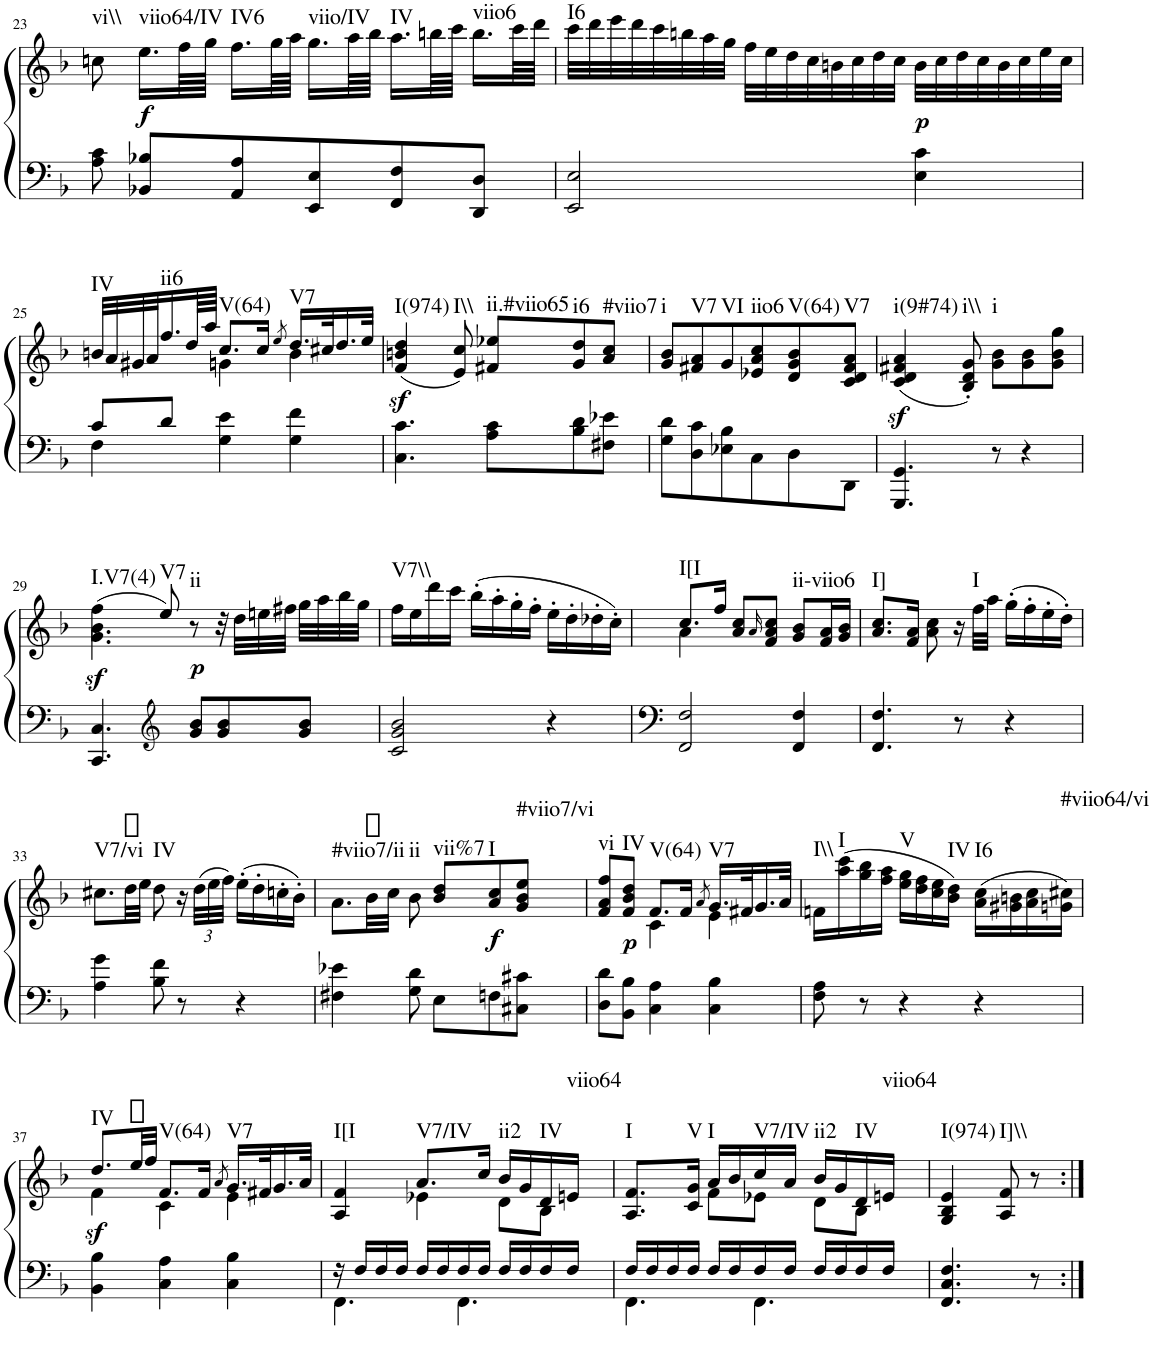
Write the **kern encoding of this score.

**kern	**kern	**dynam	**harte
*part1	*part1	*part1	*part1
*staff2	*staff1	*staff1/2	*
*I"Piano	*	*	*
*I'Pno.	*	*	*
!!LO:PB:g=z
*clefF4	*clefG2	*	*
*k[b-]	*k[b-]	*	*
*F:	*F:	*	*
*M3/4	*M3/4	*	*
=23	=23	=23	=23
!	!	!	!LO:H:kt=vi\\
8A\ 8c\	8ccn\	.	N
!	!	!LO:DY:b	!LO:H:kt=viio64/IV
8BB-X/ 8B-X/L	16.ee\LL	f	N
.	64ff\LL	.	.
.	64gg\JJJJ	.	.
!	!	!	!LO:H:kt=IV6
8AA/ 8A/	16.ff\LL	.	N
.	64gg\LL	.	.
.	64aa\JJJJ	.	.
!	!	!	!LO:H:kt=viio/IV
8EE/ 8E/	16.gg\LL	.	N
.	64aa\LL	.	.
.	64bb-\JJJJ	.	.
!	!	!	!LO:H:kt=IV
8FF/ 8F/	16.aa\LL	.	N
.	64bbn\LL	.	.
.	64ccc\JJJJ	.	.
!	!	!	!LO:H:kt=viio6
8DD/ 8D/J	16.bb\LL	.	N
.	64ccc\LL	.	.
.	64ddd\JJJJ	.	.
=24	=24	=24	=24
!	!	!	!LO:H:kt=I6
2EE/ 2E/	32ccc\LLL	.	N
.	32ddd\	.	.
.	32eee\	.	.
.	32ddd\	.	.
.	32ccc\	.	.
.	32bbn\	.	.
.	32aa\	.	.
.	32gg\JJJ	.	.
.	32ff\LLL	.	.
.	32ee\	.	.
.	32dd\	.	.
.	32cc\	.	.
.	32bn\	.	.
.	32cc\	.	.
.	32dd\	.	.
.	32cc\JJJ	.	.
!	!	!LO:DY:b	!
4E\ 4c\	32b\LLL	p	.
.	32cc\	.	.
.	32dd\	.	.
.	32cc\	.	.
.	32b\	.	.
.	32cc\	.	.
.	32ee\	.	.
.	32cc\JJJ	.	.
!!LO:LB:g=z
=25	=25	=25	=25
*^	*^	*	*
!	!	!	!	!	!LO:H:kt=IV
8c/L	4F\	32bn/LLL	4ryy	.	N
.	.	32a/	.	.	.
.	.	32g#X/	.	.	.
.	.	32a/J	.	.	.
!	!	!	!	!	!LO:H:kt=ii6
8d/J	.	16.ff/	.	.	N
.	.	64dd/LL	.	.	.
.	.	64aa/JJJJ	.	.	.
!	!	!	!	!	!LO:H:kt=V(64)
4G\ 4e\	4ryy	8.cc/L	4gn\	.	N
.	.	16cc/Jk	.	.	.
.	.	8qee/	.	.	.
!	!	!	!	!	!LO:H:kt=V7
4G\ 4f\	4ryy	16.dd/LL	4b\	.	N
.	.	32cc#X/K	.	.	.
.	.	16.dd/	.	.	.
.	.	32ee/JJk	.	.	.
*v	*v	*	*	*	*
*	*v	*v	*	*
=26	=26	=26	=26
!	!	!LO:DY:b	!LO:H:kt=I(974)
4.C\ 4.c\	(4f/ 4bn/ 4dd/	sf	N
!	!	!	!LO:H:kt=I\\
.	8e/ 8cc/)	.	N
!	!	!	!LO:H:kt=ii.#viio65
8A\ 8c\L	8f#X/ 8ee-X/L	.	N
!	!	!	!LO:H:kt=i6
8B-\ 8d\	8g/ 8dd/	.	N
!	!	!	!LO:H:kt=#viio7
8F#X\ 8e-X\J	8a/ 8cc/J	.	N
=27	=27	=27	=27
!	!	!	!LO:H:kt=i
8G\ 8d\L	8g/ 8b-/L	.	N
!	!	!	!LO:H:kt=V7
8D\ 8c\	8f#X/ 8a/	.	N
!	!	!	!LO:H:kt=VI
8E-X\ 8B-\	8g/	.	N
!	!	!	!LO:H:kt=iio6
8C\	8e-X/ 8a/ 8cc/	.	N
!	!	!	!LO:H:kt=V(64)
8D\	8d/ 8g/ 8b-/	.	N
!	!	!	!LO:H:kt=V7
8DD\J	8c/ 8d/ 8f#/ 8a/J	.	N
=28	=28	=28	=28
!	!	!LO:DY:b	!LO:H:kt=i(9#74)
4.GGG/ 4.GG/	(4c/ 4d/ 4f#X/ 4a/	sf	N
!	!	!	!LO:H:kt=i\\
.	8B-/' 8d/' 8g/')	.	N
!	!	!	!LO:H:kt=i
8r	8g\ 8b-\L	.	N
4r	8g\ 8b-\	.	.
.	8g\ 8b-\ 8gg\J	.	.
!!LO:LB:g=z
=29	=29	=29	=29
*	*^	*	*
!	!	!	!LO:DY:b	!LO:H:kt=I.V7(4)
4.CC/ 4.C/	(4ff\	4.g\ 4.b-\	sf	N
*clefG2	*	*	*	*
!	!	!	!	!LO:H:kt=V7
.	8ee/)	.	.	N
!	!	!	!LO:DY:b	!LO:H:kt=ii
8g/ 8b-/L	8r	8ryy	p	N
8g/ 8b-/	32r	4ryy	.	.
.	32dd\LLL	.	.	.
.	32een\	.	.	.
.	32ff#X\JJJ	.	.	.
8g/ 8b-/J	32gg\LLL	.	.	.
.	32aa\	.	.	.
.	32bb-\	.	.	.
.	32gg\JJJ	.	.	.
*	*v	*v	*	*
=30	=30	=30	=30
!	!	!	!LO:H:kt=V7\\
2c/ 2g/ 2b-/	16ff\LL	.	N
.	16ee\	.	.
.	16ddd\	.	.
.	16ccc\JJ	.	.
.	(16bb-'\LL	.	.
.	16aa'\	.	.
.	16gg'\	.	.
.	16ff'\JJ	.	.
4r	16ee'\LL	.	.
.	16dd'\	.	.
.	16dd-X'\	.	.
.	16cc'\JJ)	.	.
=31	=31	=31	=31
*	*^	*	*
!	!	!	!	!LO:H:kt=I[I
2FF/ 2F/	8.cc/L	4a\	.	N
.	16ff/Jk	.	.	.
.	8a/ 8cc/L	4ryy	.	.
.	16qa/	.	.	.
.	8f/ 8a/ 8cc/J	.	.	.
!	!	!	!	!LO:H:kt=ii-viio6
4FF/ 4F/	8g/ 8b-/L	4ryy	.	N
.	16f/ 16a/L	.	.	.
.	16g/ 16b-/JJ	.	.	.
*	*v	*v	*	*
=32	=32	=32	=32
!	!	!	!LO:H:kt=I]
4.FF/ 4.F/	8.a/ 8.cc/L	.	N
.	16f/ 16a/Jk	.	.
.	8a\ 8cc\	.	.
8r	16r	.	.
!	!	!	!LO:H:kt=I
.	32ff\LLL	.	N
.	32aa\JJJ	.	.
4r	(16gg'\LL	.	.
.	16ff'\	.	.
.	16ee'\	.	.
.	16dd'\JJ)	.	.
!!LO:LB:g=z
=33	=33	=33	=33
!	!	!	!LO:H:kt=V7/vi
4A\ 4g\	8.cc#X\L	.	N
.	32dd\LL	.	.
.	32ee\JJJ	.	.
!	!	!	!LO:H:kt=IV
8B-\ 8f\	8dd\	.	N
8r	16r	.	.
*	*Xbrackettup	*	*
.	(48dd\LLL	.	.
.	48ee\	.	.
.	48ff\JJJ)	.	.
4r	(16ee'\LL	.	.
.	16dd'\	.	.
.	16ccn'\	.	.
.	16b-'\JJ)	.	.
=34	=34	=34	=34
!	!	!	!LO:H:kt=#viio7/ii
4F#X\ 4e-X\	8.a\L	.	N
.	32b-\LL	.	.
.	32cc\JJJ	.	.
!	!	!	!LO:H:kt=ii
8G\ 8d\	8b-\	.	N
!	!	!	!LO:H:kt=vii%7
8E\L	8b-/ 8dd/L	.	N
!	!	!LO:DY:b	!LO:H:kt=I
8Fn\	8a/ 8cc/	f	N
!	!	!	!LO:H:kt=#viio7/vi
8C#X\ 8c#X\J	8g/ 8b-/ 8ee/J	.	N
=35	=35	=35	=35
*	*^	*	*
!	!	!	!	!LO:H:kt=vi
8D\ 8d\L	8f/ 8a/ 8ff/L	4ryy	.	N
!	!	!	!LO:DY:b	!LO:H:kt=IV
8BB-\ 8B-\J	8f/ 8b-/ 8dd/J	.	p	N
!	!	!	!	!LO:H:kt=V(64)
4C\ 4A\	8.f/L	4c\	.	N
.	16f/Jk	.	.	.
.	8qa/	.	.	.
!	!	!	!	!LO:H:kt=V7
4C\ 4B-\	16.g/LL	4e\	.	N
.	32f#X/K	.	.	.
.	16.g/	.	.	.
.	32a/JJk	.	.	.
*	*v	*v	*	*
=36	=36	=36	=36
!	!	!	!LO:H:kt=I\\
8F\ 8A\	16fn\LL	.	N
!	!	!	!LO:H:kt=I
.	(16aa\ 16ccc\	.	N
8r	16gg\ 16bb-\	.	.
.	16ff\ 16aa\JJ	.	.
!	!	!	!LO:H:kt=V
4r	16ee\ 16gg\LL	.	N
.	16dd\ 16ff\	.	.
.	16cc\ 16ee\	.	.
!	!	!	!LO:H:kt=IV
.	16b-\ 16dd\JJ)	.	N
!	!	!	!LO:H:kt=I6
4r	(16a\ 16cc\LL	.	N
.	16g#X\ 16bn\	.	.
.	16a\ 16cc\	.	.
!	!	!	!LO:H:kt=#viio64/vi
.	16gn\ 16cc#X\JJ)	.	N
!!LO:LB:g=z
=37	=37	=37	=37
*	*^	*	*
!	!	!	!LO:DY:b	!LO:H:kt=IV
4BB-\ 4B-\	8.dd/L	4f\	sf	N
.	32ee/LL	.	.	.
.	32ff/JJJ	.	.	.
!	!	!	!	!LO:H:kt=V(64)
4C\ 4A\	8.f/L	4c\	.	N
.	16f/Jk	.	.	.
.	8qa/	.	.	.
!	!	!	!	!LO:H:kt=V7
4C\ 4B-\	16.g/LL	4e\	.	N
.	32f#X/K	.	.	.
.	16.g/	.	.	.
.	32a/JJk	.	.	.
=38	=38	=38	=38	=38
*^	*	*	*	*
!	!	!	!	!	!LO:H:kt=I[I
16r	4.FF\	4A/ 4f/	4ryy	.	N
16F/LL	.	.	.	.	.
16F/	.	.	.	.	.
16F/JJ	.	.	.	.	.
!	!	!	!	!	!LO:H:kt=V7/IV
16F/LL	.	8.a/L	4e-X\	.	N
16F/	.	.	.	.	.
16F/	4.FF\	.	.	.	.
16F/JJ	.	16cc/Jk	.	.	.
!	!	!	!	!	!LO:H:kt=ii2
16F/LL	.	16b-/LL	8d\L	.	N
16F/	.	16g/	.	.	.
!	!	!	!	!	!LO:H:kt=IV
16F/	.	16d/	8B-\J	.	N
!	!	!	!	!	!LO:H:kt=viio64
16F/JJ	.	16en/JJ	.	.	N
=39	=39	=39	=39	=39	=39
!	!	!	!	!	!LO:H:kt=I
16F/LL	4.FF\	8.A/ 8.f/L	4ryy	.	N
16F/	.	.	.	.	.
16F/	.	.	.	.	.
!	!	!	!	!	!LO:H:kt=V
16F/JJ	.	16c/ 16g/Jk	.	.	N
!	!	!	!	!	!LO:H:kt=I
16F/LL	.	16a/LL	8f\L	.	N
16F/	.	16b-/	.	.	.
!	!	!	!	!	!LO:H:kt=V7/IV
16F/	4.FF\	16cc/	8e-X\J	.	N
16F/JJ	.	16a/JJ	.	.	.
!	!	!	!	!	!LO:H:kt=ii2
16F/LL	.	16b-/LL	8d\L	.	N
16F/	.	16g/	.	.	.
!	!	!	!	!	!LO:H:kt=IV
16F/	.	16d/	8B-\J	.	N
!	!	!	!	!	!LO:H:kt=viio64
16F/JJ	.	16en/JJ	.	.	N
*v	*v	*	*	*	*
*	*v	*v	*	*
=40	=40	=40	=40
!	!	!	!LO:H:kt=I(974)
4.FF/ 4.C/ 4.F/	4G/ 4B-/ 4e/	.	N
!	!	!	!LO:H:kt=I]\\
.	8A/ 8f/	.	N
8r	8r	.	.
=:|!	=:|!	=:|!	=:|!
*-	*-	*-	*-
